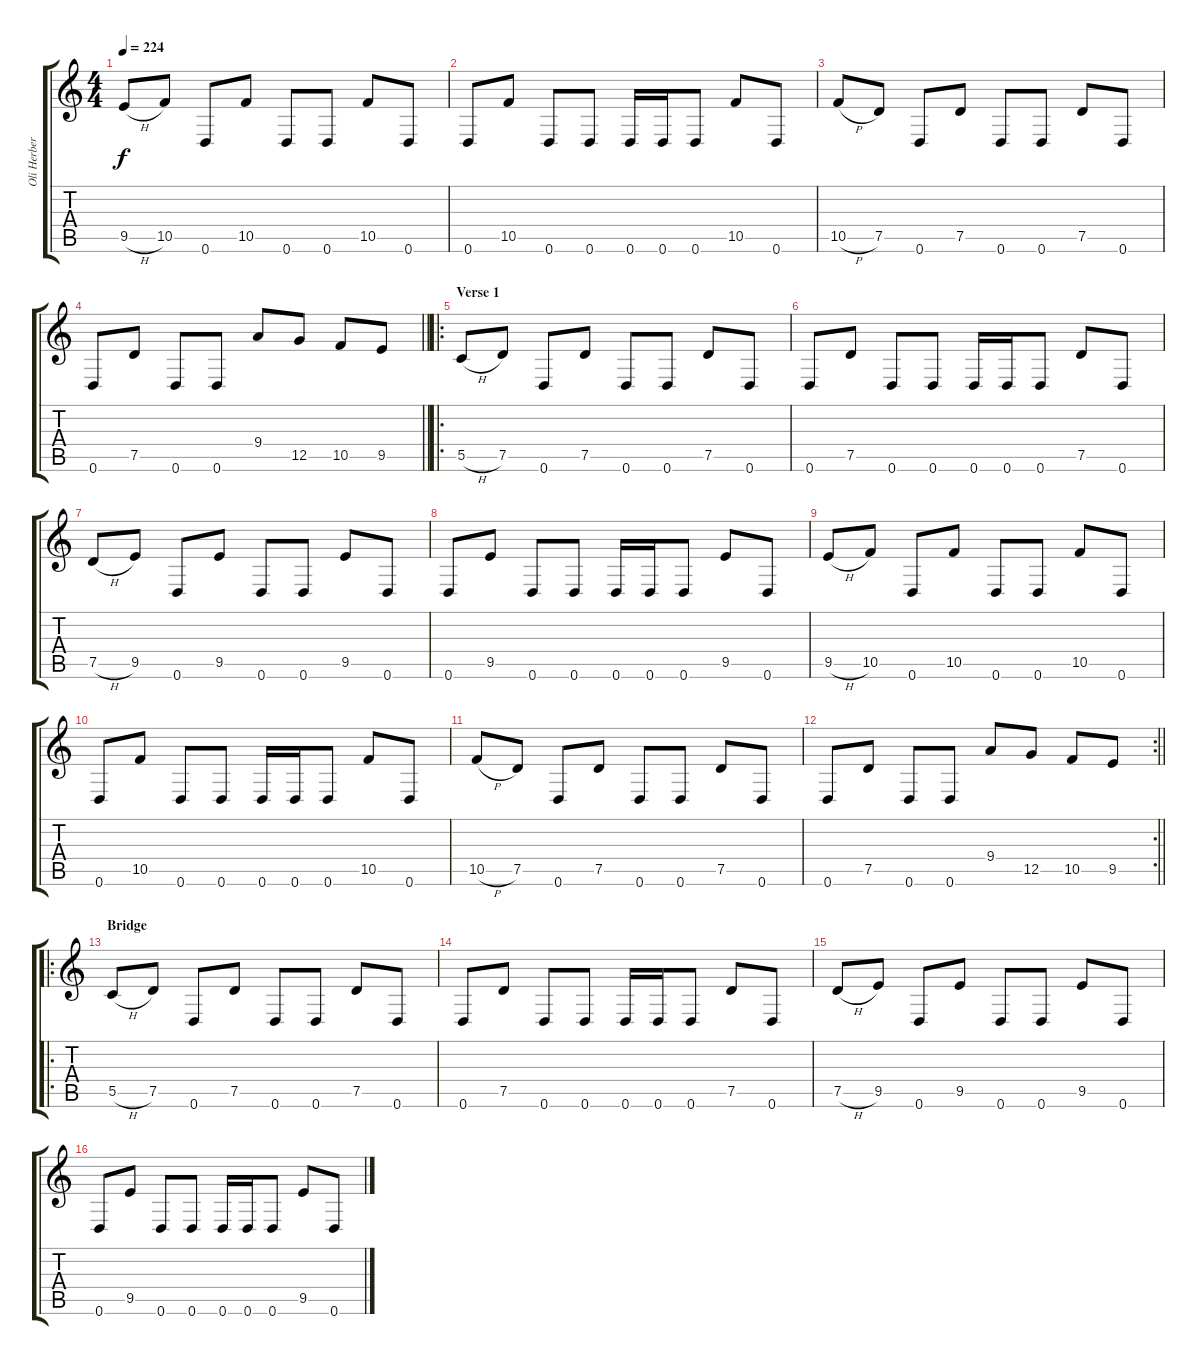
\track ("Oli Herbert" "Oli Herber") {instrument distortionguitar}
\staff {score tabs}
\tuning (D4 A3 F3 C3 G2 D2) {hide}
\ts (4 4)
\tempo 224
\clef g2
\ks c
9.5{h}.8{dy f} 10.5.8 0.6.8 10.5.8 0.6.8 0.6.8 10.5.8 0.6.8 |
0.6.8 10.5.8 0.6.8 0.6.8 0.6.16 0.6.16 0.6.8 10.5.8 0.6.8 |
10.5{h}.8 7.5.8 0.6.8 7.5.8 0.6.8 0.6.8 7.5.8 0.6.8 |
\barLineRight lightlight
0.6.8 7.5.8 0.6.8 0.6.8 9.4.8 12.5.8 10.5.8 9.5.8 |
\ro
\section ("" "Verse 1")
5.5{h}.8 7.5.8 0.6.8 7.5.8 0.6.8 0.6.8 7.5.8 0.6.8 |
0.6.8 7.5.8 0.6.8 0.6.8 0.6.16 0.6.16 0.6.8 7.5.8 0.6.8 |
7.5{h}.8 9.5.8 0.6.8 9.5.8 0.6.8 0.6.8 9.5.8 0.6.8 |
0.6.8 9.5.8 0.6.8 0.6.8 0.6.16 0.6.16 0.6.8 9.5.8 0.6.8 |
9.5{h}.8 10.5.8 0.6.8 10.5.8 0.6.8 0.6.8 10.5.8 0.6.8 |
0.6.8 10.5.8 0.6.8 0.6.8 0.6.16 0.6.16 0.6.8 10.5.8 0.6.8 |
10.5{h}.8 7.5.8 0.6.8 7.5.8 0.6.8 0.6.8 7.5.8 0.6.8 |
\rc 2
\barLineRight lightlight
0.6.8 7.5.8 0.6.8 0.6.8 9.4.8 12.5.8 10.5.8 9.5.8 |
\ro
\section ("" "Bridge")
5.5{h}.8 7.5.8 0.6.8 7.5.8 0.6.8 0.6.8 7.5.8 0.6.8 |
0.6.8 7.5.8 0.6.8 0.6.8 0.6.16 0.6.16 0.6.8 7.5.8 0.6.8 |
7.5{h}.8 9.5.8 0.6.8 9.5.8 0.6.8 0.6.8 9.5.8 0.6.8 |
0.6.8 9.5.8 0.6.8 0.6.8 0.6.16 0.6.16 0.6.8 9.5.8 0.6.8
